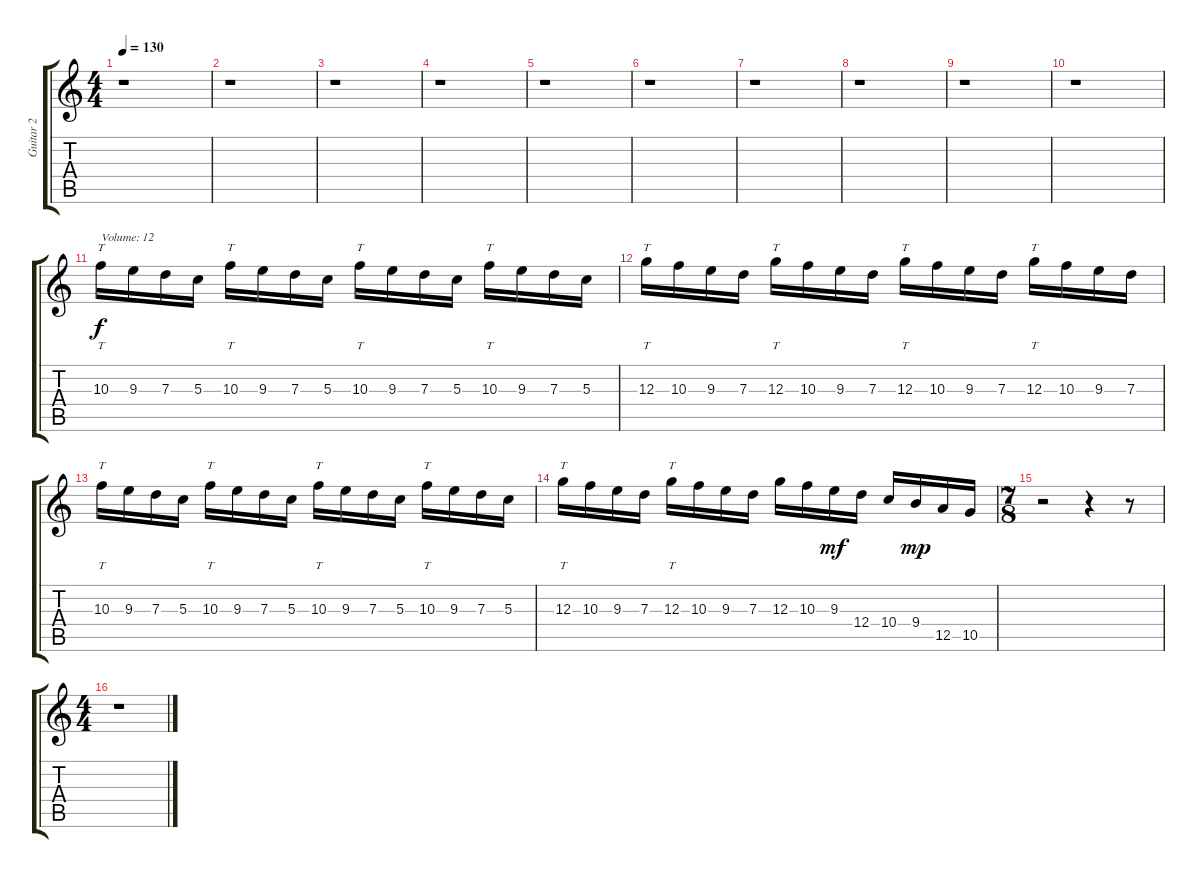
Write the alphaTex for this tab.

\track ("Guitar 2" "Guitar 2") {instrument distortionguitar}
\staff {score tabs}
\tuning (E4 B3 G3 D3 A2 E2) {hide}
\ts (4 4)
\tempo 130
\clef g2
\ks c
r.1{dy mp} |
r.1 |
r.1 |
r.1 |
r.1 |
r.1 |
r.1 |
r.1 |
r.1 |
r.1 |
10.3.16{tt txt "Volume: 12" dy f} 9.3.16 7.3.16 5.3.16 10.3.16{tt} 9.3.16 7.3.16 5.3.16 10.3.16{tt} 9.3.16 7.3.16 5.3.16 10.3.16{tt} 9.3.16 7.3.16 5.3.16 |
12.3.16{tt} 10.3.16 9.3.16 7.3.16 12.3.16{tt} 10.3.16 9.3.16 7.3.16 12.3.16{tt} 10.3.16 9.3.16 7.3.16 12.3.16{tt} 10.3.16 9.3.16 7.3.16 |
10.3.16{tt} 9.3.16 7.3.16 5.3.16 10.3.16{tt} 9.3.16 7.3.16 5.3.16 10.3.16{tt} 9.3.16 7.3.16 5.3.16 10.3.16{tt} 9.3.16 7.3.16 5.3.16 |
12.3.16{tt} 10.3.16 9.3.16 7.3.16 12.3.16{tt} 10.3.16 9.3.16 7.3.16 12.3.16 10.3.16 9.3.16{dy mf} 12.4.16 10.4.16 9.4.16{dy mp} 12.5.16 10.5.16 |
\ts (7 8)
r.2 r.4 r.8 |
\ts (4 4)
r.1
